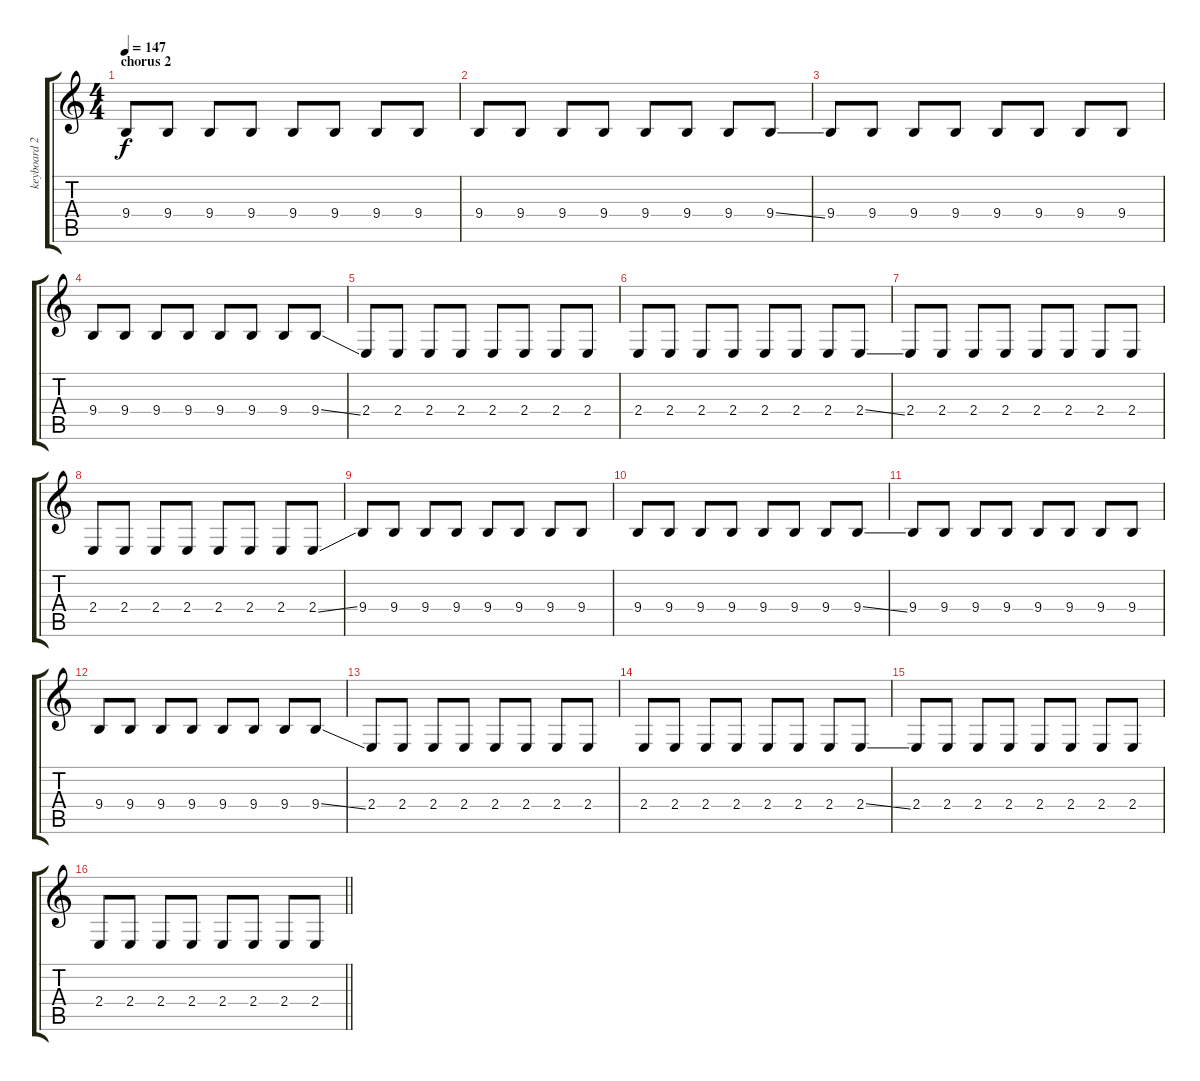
\track ("keyboard 2" "keyboard 2") {instrument fx8scifi}
\staff {score tabs}
\tuning (E4 B3 G3 D3 A2 E2) {hide}
\ts (4 4)
\section ("" "chorus 2")
\tempo 147
\clef g2
\ks c
9.4.8{dy f} 9.4.8 9.4.8 9.4.8 9.4.8 9.4.8 9.4.8 9.4.8 |
9.4.8 9.4.8 9.4.8 9.4.8 9.4.8 9.4.8 9.4.8 9.4{ss}.8 |
9.4.8 9.4.8 9.4.8 9.4.8 9.4.8 9.4.8 9.4.8 9.4.8 |
9.4.8 9.4.8 9.4.8 9.4.8 9.4.8 9.4.8 9.4.8 9.4{ss}.8 |
2.4.8 2.4.8 2.4.8 2.4.8 2.4.8 2.4.8 2.4.8 2.4.8 |
2.4.8 2.4.8 2.4.8 2.4.8 2.4.8 2.4.8 2.4.8 2.4{ss}.8 |
2.4.8 2.4.8 2.4.8 2.4.8 2.4.8 2.4.8 2.4.8 2.4.8 |
2.4.8 2.4.8 2.4.8 2.4.8 2.4.8 2.4.8 2.4.8 2.4{ss}.8 |
9.4.8 9.4.8 9.4.8 9.4.8 9.4.8 9.4.8 9.4.8 9.4.8 |
9.4.8 9.4.8 9.4.8 9.4.8 9.4.8 9.4.8 9.4.8 9.4{ss}.8 |
9.4.8 9.4.8 9.4.8 9.4.8 9.4.8 9.4.8 9.4.8 9.4.8 |
9.4.8 9.4.8 9.4.8 9.4.8 9.4.8 9.4.8 9.4.8 9.4{ss}.8 |
2.4.8 2.4.8 2.4.8 2.4.8 2.4.8 2.4.8 2.4.8 2.4.8 |
2.4.8 2.4.8 2.4.8 2.4.8 2.4.8 2.4.8 2.4.8 2.4{ss}.8 |
2.4.8 2.4.8 2.4.8 2.4.8 2.4.8 2.4.8 2.4.8 2.4.8 |
\barLineRight lightlight
2.4.8 2.4.8 2.4.8 2.4.8 2.4.8 2.4.8 2.4.8 2.4{ss}.8
